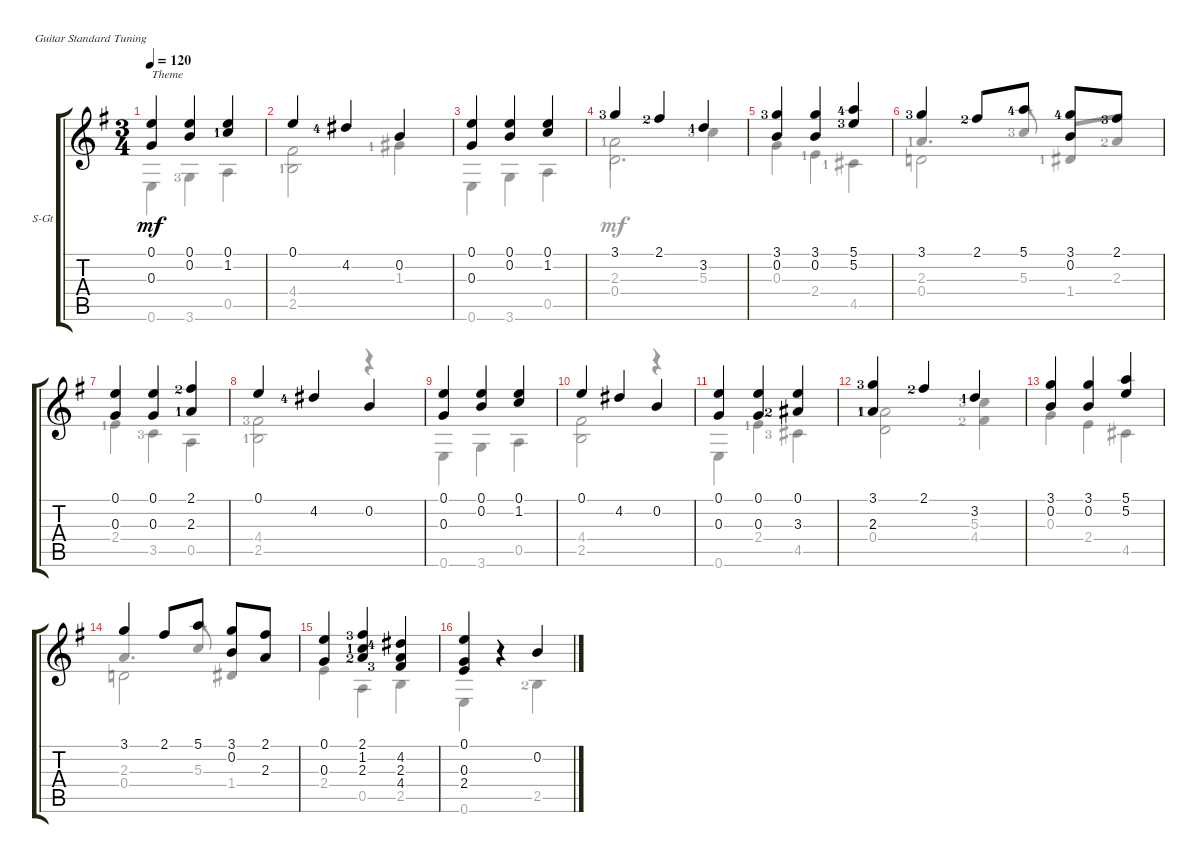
\defaultSystemsLayout 4
\bracketExtendMode groupsimilarinstruments
\firstSystemTrackNameOrientation horizontal
\otherSystemsTrackNameOrientation horizontal
\track ("Steel Guitar" "S-Gt") {instrument acousticguitarsteel}
\staff {score tabs}
\tuning (E4 B3 G3 D3 A2 E2)
\voice
\ts (3 4)
\tempo 120
\clef g2
\ks g
(0.1 0.3).4{txt "Theme" dy mf instrument acousticguitarsteel} (0.1 0.2).4 (0.1 1.2{lf 2}).4 |
0.1.4 4.2{lf 5}.4 0.2.4 |
(0.1 0.3).4 (0.1 0.2).4 (0.1 1.2).4 |
3.1{lf 4}.4 2.1{lf 3}.4 3.2{lf 2}.4 |
(3.1{lf 4} 0.2).4 (3.1 0.2).4 (5.2{lf 4} 5.1{lf 5}).4 |
3.1{lf 4}.4 2.1{lf 3}.8 5.1{lf 5}.8 (3.1{lf 5} 0.2).8 2.1{lf 4}.8 |
(0.1 0.3).4 (0.3 0.1).4 (2.1{lf 3} 2.3{lf 2}).4 |
0.1.4 4.2{lf 5}.4 0.2.4 |
(0.1 0.3).4 (0.1 0.2).4 (1.2 0.1).4 |
0.1.4 4.2.4 0.2.4 |
(0.1 0.3).4 (0.3 0.1).4 (0.1 3.3{lf 3}).4 |
(2.3{lf 2} 3.1{lf 4}).4 2.1{lf 3}.4 3.2{lf 2}.4 |
(3.1 0.2).4 (0.2 3.1).4 (5.1 5.2).4 |
3.1.4 2.1.8 5.1.8 (3.1 0.2).8 (2.1 2.3).8 |
(0.1 0.3).4 (2.3{lf 3} 1.2{lf 2} 2.1{lf 4}).4 (4.2{lf 5} 2.3 4.4{lf 4}).4 |
(0.1 0.3 2.4).4 r.4 0.2.4
\voice
\clef g2
\ottava regular
\simile none
\ks g
0.6.4{dy mf} 3.6{lf 4}.4 0.5.4 |
(2.5{lf 2} 4.4).2 1.3{lf 2}.4 |
0.6.4 3.6.4 0.5.4 |
2.3{lf 2}.2 5.3{lf 4}.4 |
0.3.4 2.4{lf 2}.4 4.5{lf 2}.4 |
2.3{lf 2}.4{d beam invert} 5.3{lf 4}.8{beam invert} 1.4{lf 2}.8{beam invert} 2.3{lf 3}.8 |
2.4{lf 2}.4 3.5{lf 4}.4 0.5.4 |
(4.4{lf 4} 2.5{lf 2}).2 r.4 |
0.6.4 3.6.4 0.5.4 |
(2.5 4.4).2 r.4 |
0.6.4 2.4{lf 2}.4 4.5{lf 4}.4 |
(0.4 2.3{lf 2}).2 (5.3{lf 4} 4.4{lf 3}).4 |
0.3.4 2.4.4 4.5.4 |
2.3.4{d beam invert} 5.3.8{beam invert} 1.4.4{beam invert} |
2.4.4 0.5.4 2.5.4 |
0.6.4 r.4 2.5{lf 3}.4
\voice
\clef g2
\ottava regular
\simile none
\ks g
|
|
|
0.4.2{d} |
|
0.4.2 |
|
|
|
|
|
|
|
0.4.2 |
|
